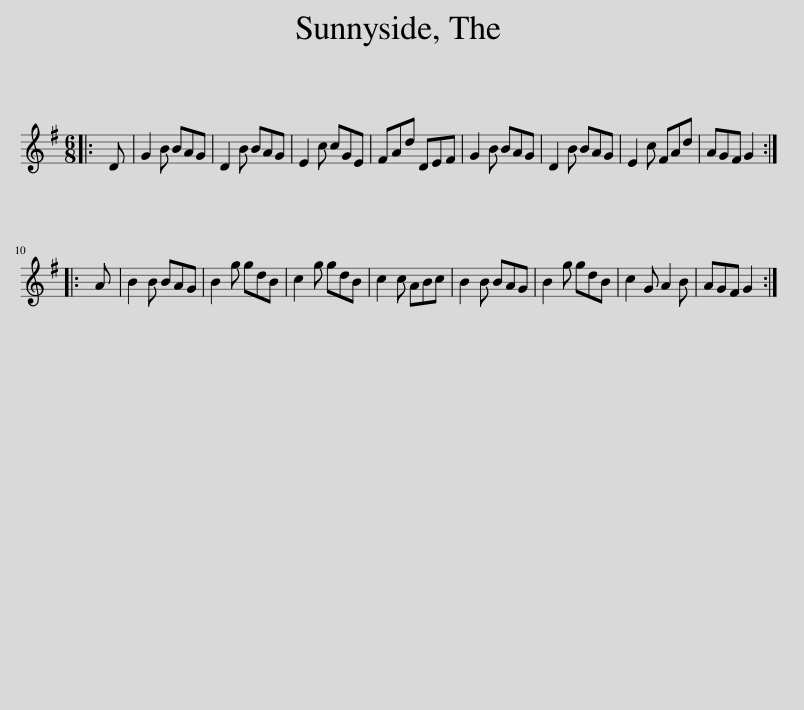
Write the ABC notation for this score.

X:1
L:1/8
M:6/8
I:linebreak $
K:G
V:1 treble
V:1
|: D | G2 B BAG | D2 B BAG | E2 c cGE | FAd DEF | %5
 G2 B BAG | D2 B BAG | E2 c FAd | AGF G2 ::$ A | %10
 B2 B BAG | B2 g gdB | c2 g gdB | c2 c ABc | B2 B BAG | %15
 B2 g gdB | c2 G A2 B | AGF G2 :| %18
